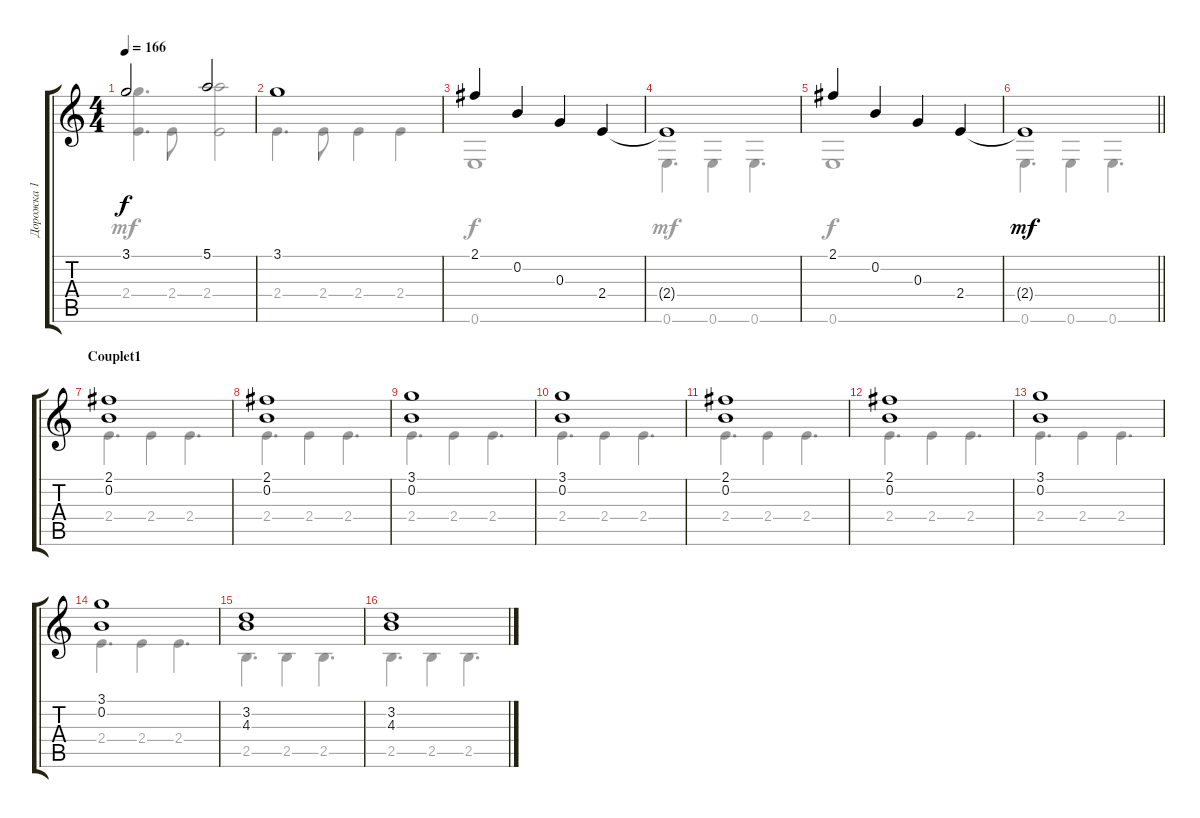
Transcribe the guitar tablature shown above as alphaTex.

\track ("Дорожка 1" "Дорожка 1") {instrument acousticguitarsteel}
\staff {score tabs}
\tuning (E4 B3 G3 D3 A2 E2) {hide}
\voice
\ts (4 4)
\tempo 166
\clef g2
\ks c
3.1.2{dy f} 5.1.2 |
3.1.1 |
2.1.4 0.2.4 0.3.4 2.4.4 |
2.4{t}.1 |
2.1.4 0.2.4 0.3.4 2.4.4 |
\barLineRight lightlight
2.4{t}.1{dy mf} |
\section ("" "Couplet1")
(2.1 0.2).1 |
(2.1 0.2).1 |
(3.1 0.2).1 |
(3.1 0.2).1 |
(2.1 0.2).1 |
(2.1 0.2).1 |
(3.1 0.2).1 |
(3.1 0.2).1 |
(3.2 4.3).1 |
(3.2 4.3).1
\voice
\clef g2
\ottava regular
\simile none
\ks c
(3.1 2.4).4{d dy mf} 2.4.8 (5.1 2.4).2 |
2.4.4{d} 2.4.8 2.4.4 2.4.4 |
0.6.1{dy f} |
0.6.4{d dy mf} 0.6.4 0.6.4{d} |
0.6.1{dy f} |
\barLineRight lightlight
0.6.4{d dy mf} 0.6.4 0.6.4{d} |
2.4.4{d} 2.4.4 2.4.4{d} |
2.4.4{d} 2.4.4 2.4.4{d} |
2.4.4{d} 2.4.4 2.4.4{d} |
2.4.4{d} 2.4.4 2.4.4{d} |
2.4.4{d} 2.4.4 2.4.4{d} |
2.4.4{d} 2.4.4 2.4.4{d} |
2.4.4{d} 2.4.4 2.4.4{d} |
2.4.4{d} 2.4.4 2.4.4{d} |
2.5.4{d} 2.5.4 2.5.4{d} |
2.5.4{d} 2.5.4 2.5.4{d}
